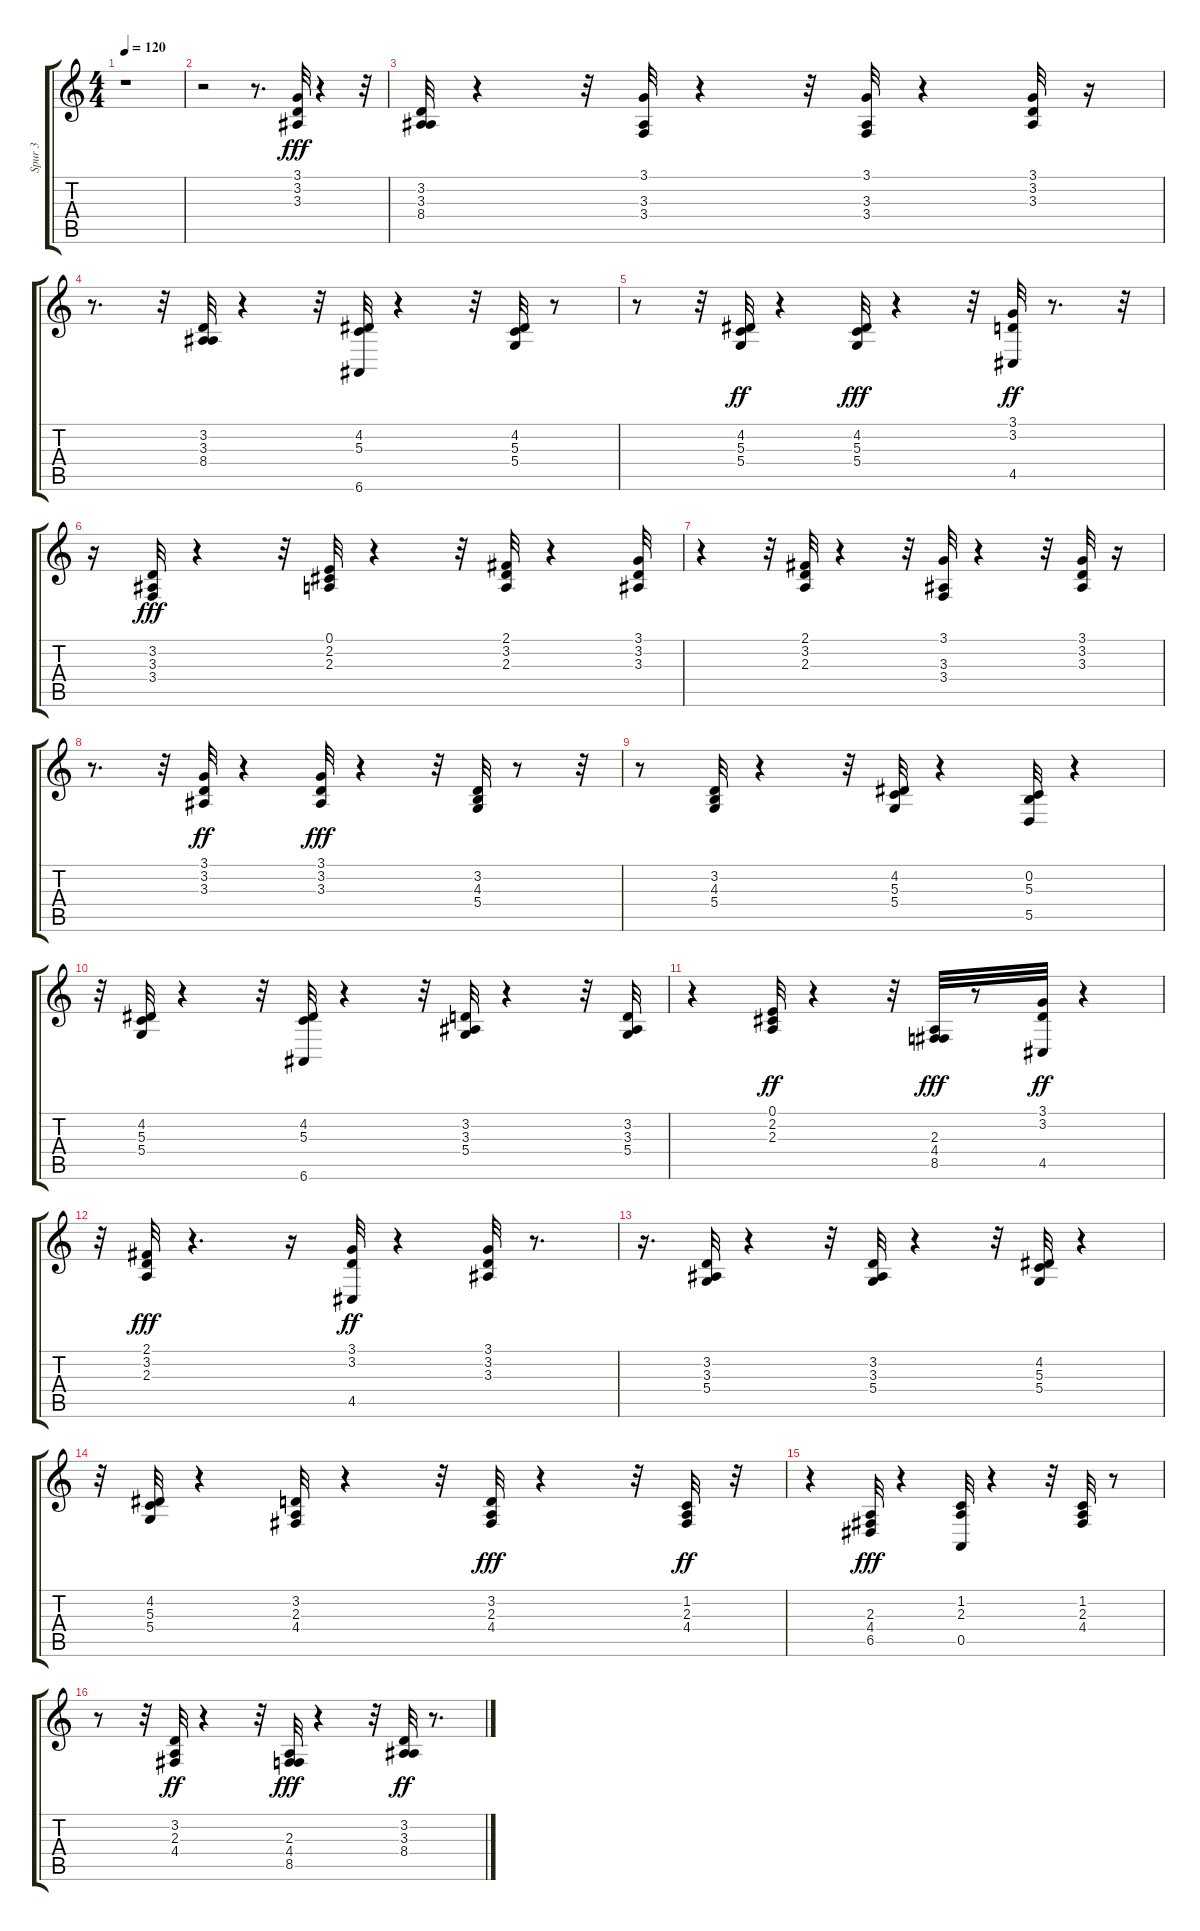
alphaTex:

\track ("Spur 3" "Spur 3") {instrument honkytonkpiano}
\staff {score tabs}
\tuning (E4 B3 G3 D3 A2 E2) {hide}
\ts (4 4)
\tempo 120
\clef g2
\ks c
r.1{dy fff instrument honkytonkpiano} |
r.2 r.8{d} (3.1 3.2 3.3).32 r.4 r.32 |
(3.2 3.3 8.4).32 r.4 r.32 (3.1 3.3 3.4).32 r.4 r.32 (3.1 3.3 3.4).32 r.4 (3.1 3.2 3.3).32 r.16 |
r.8{d} r.32 (3.2 3.3 8.4).32 r.4 r.32 (4.2 5.3 6.6).32 r.4 r.32 (4.2 5.3 5.4).32 r.8 |
r.8 r.32 (4.2 5.3 5.4).32{dy ff} r.4 (4.2 5.3 5.4).32{dy fff} r.4 r.32 (3.1 3.2 4.5).32{dy ff} r.8{d} r.32 |
r.16 (3.2 3.3 3.4).32{dy fff} r.4 r.32 (0.1 2.2 2.3).32 r.4 r.32 (2.1 3.2 2.3).32 r.4 (3.1 3.2 3.3).32 |
r.4 r.32 (2.1 3.2 2.3).32 r.4 r.32 (3.1 3.3 3.4).32 r.4 r.32 (3.1 3.2 3.3).32 r.16 |
r.8{d} r.32 (3.1 3.2 3.3).32{dy ff} r.4 (3.1 3.2 3.3).32{dy fff} r.4 r.32 (3.2 4.3 5.4).32 r.8 r.32 |
r.8 (3.2 4.3 5.4).32 r.4 r.32 (4.2 5.3 5.4).32 r.4 (0.2 5.3 5.5).32 r.4 |
r.32 (4.2 5.3 5.4).32 r.4 r.32 (4.2 5.3 6.6).32 r.4 r.32 (3.2 3.3 5.4).32 r.4 r.32 (3.2 3.3 5.4).32 |
r.4 (0.1 2.2 2.3).32{dy ff} r.4 r.32 (2.3 4.4 8.5).32{dy fff} r.8 (3.1 3.2 4.5).32{dy ff} r.4 |
r.32 (2.1 3.2 2.3).32{dy fff} r.4{d} r.16 (3.1 3.2 4.5).32{dy ff} r.4 (3.1 3.2 3.3).32 r.8{d} |
r.16{d} (3.2 3.3 5.4).32 r.4 r.32 (3.2 3.3 5.4).32 r.4 r.32 (4.2 5.3 5.4).32 r.4 |
r.32 (4.2 5.3 5.4).32{volume 11} r.4 (3.2 2.3 4.4).32{volume 10} r.4 r.32 (3.2 2.3 4.4).32{dy fff} r.4 r.32 (1.2 2.3 4.4).32{dy ff} r.32 |
r.4 (2.3 4.4 6.5).32{dy fff} r.4 (1.2 2.3 0.5).32 r.4 r.32 (1.2 2.3 4.4).32 r.8 |
r.8 r.32 (3.2 2.3 4.4).32{dy ff} r.4 r.32 (2.3 4.4 8.5).32{dy fff volume 11} r.4 r.32 (3.2 3.3 8.4).32{dy ff volume 12} r.8{d}
